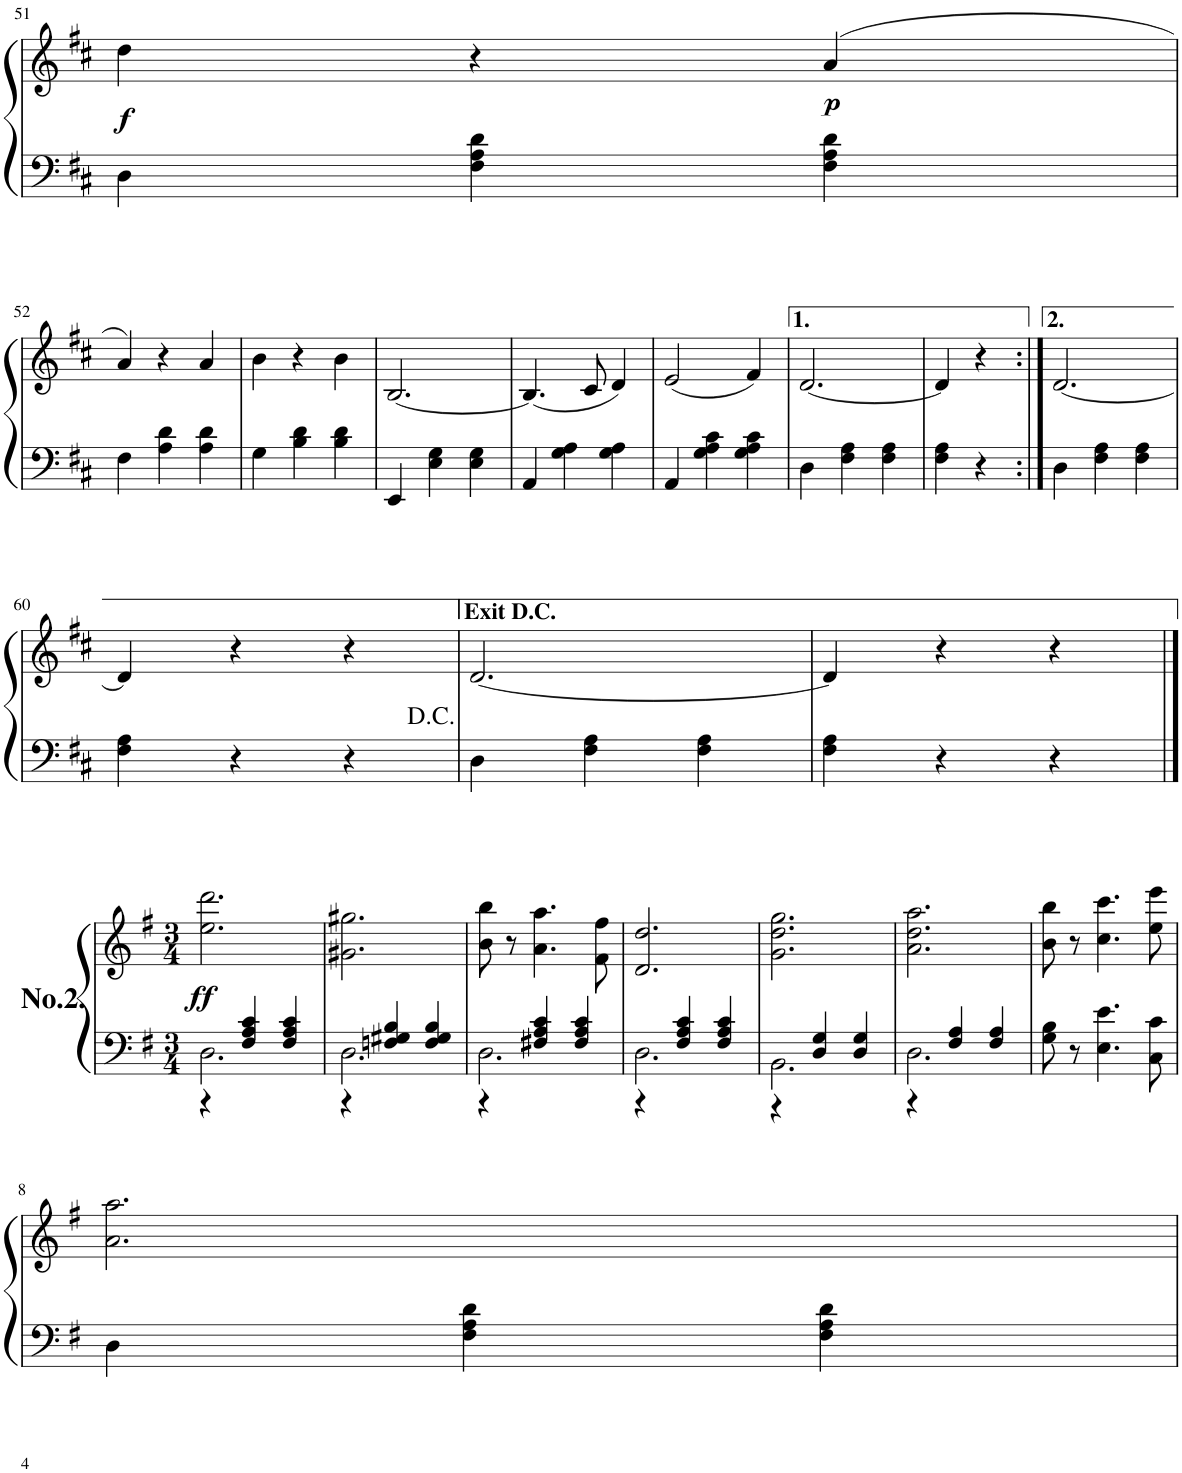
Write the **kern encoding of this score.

**kern	**kern	**dynam
*part1	*part1	*part1
*staff2	*staff1	*staff1/2
*I"Piano	*	*
*I'Pno.	*	*
!!LO:PB:g=z
*clefG2	*clefG2	*
*k[f#c#]	*k[f#c#]	*
*M3/4	*M3/4	*
=51	=51	=51
!	!	!LO:DY:b
4D\	4dd\	f
4F#\ 4A\ 4d\	4r	.
!	!	!LO:DY:b
4F#\ 4A\ 4d\	(>4a/	p
!!LO:LB:g=z
=52	=52	=52
4F#\	4a/)	.
4A\ 4d\	4r	.
4A\ 4d\	4a/	.
=53	=53	=53
4G\	4b\	.
4B\ 4d\	4r	.
4B\ 4d\	4b\	.
=54	=54	=54
4EE/	[2.B/	.
4E\ 4G\	.	.
4E\ 4G\	.	.
=55	=55	=55
4AA/	(4.B/]	.
4G\ 4A\	.	.
.	8c#/	.
4G\ 4A\	4d/)	.
=56	=56	=56
4AA/	(2e/	.
4G\ 4A\ 4c#\	.	.
4G\ 4A\ 4c#\	4f#/)	.
=57	=57	=57
4D\	[2.d/	.
4F#\ 4A\	.	.
4F#\ 4A\	.	.
=58	=58	=58
4F#\ 4A\	4d/]	.
4r	4r	.
=59:|!	=59:|!	=59:|!
4D\	[2.d/	.
4F#\ 4A\	.	.
4F#\ 4A\	.	.
!!LO:LB:g=z
=60	=60	=60
4F#\ 4A\	4d/]	.
4r	4r	.
4r	4r	.
=61	=61	=61
4D\	[2.d/	.
4F#\ 4A\	.	.
4F#\ 4A\	.	.
=62	=62	=62
4F#\ 4A\	4d/]	.
4r	4r	.
4r	4r	.
!!LO:LB:g=z
==1	==1	==1
*k[f#]	*k[f#]	*
*M3/4	*M3/4	*
*^	*	*
!	!	!	!LO:DY:b
2.D\	4r	2.ee\ 2.ddd\	ff
.	4F#/ 4A/ 4c/	.	.
.	4F#/ 4A/ 4c/	.	.
=2	=2	=2	=2
2.D\	4r	2.g#X\ 2.gg#X\	.
.	4Fn/ 4G#X/ 4B/	.	.
.	4F/ 4G#/ 4B/	.	.
=3	=3	=3	=3
2.D\	4r	8b\ 8bb\	.
.	.	8r	.
.	4F#X/ 4A/ 4c/	4.a\ 4.aa\	.
.	4F#/ 4A/ 4c/	.	.
.	.	8f#\ 8ff#\	.
=4	=4	=4	=4
2.D\	4r	2.d/ 2.dd/	.
.	4F#/ 4A/ 4c/	.	.
.	4F#/ 4A/ 4c/	.	.
=5	=5	=5	=5
2.BB\	4r	2.g\ 2.dd\ 2.gg\	.
.	4D/ 4G/	.	.
.	4D/ 4G/	.	.
=6	=6	=6	=6
2.D\	4r	2.a\ 2.dd\ 2.aa\	.
.	4F#/ 4A/	.	.
.	4F#/ 4A/	.	.
*v	*v	*	*
=7	=7	=7
8G\ 8B\	8b\ 8bb\	.
8r	8r	.
4.E\ 4.e\	4.cc\ 4.ccc\	.
8C\ 8c\	8ee\ 8eee\	.
!!LO:LB:g=z
=8	=8	=8
4D\	2.a\ 2.aa\	.
4F#\ 4A\ 4d\	.	.
4F#\ 4A\ 4d\	.	.
=	=	=
*-	*-	*-
